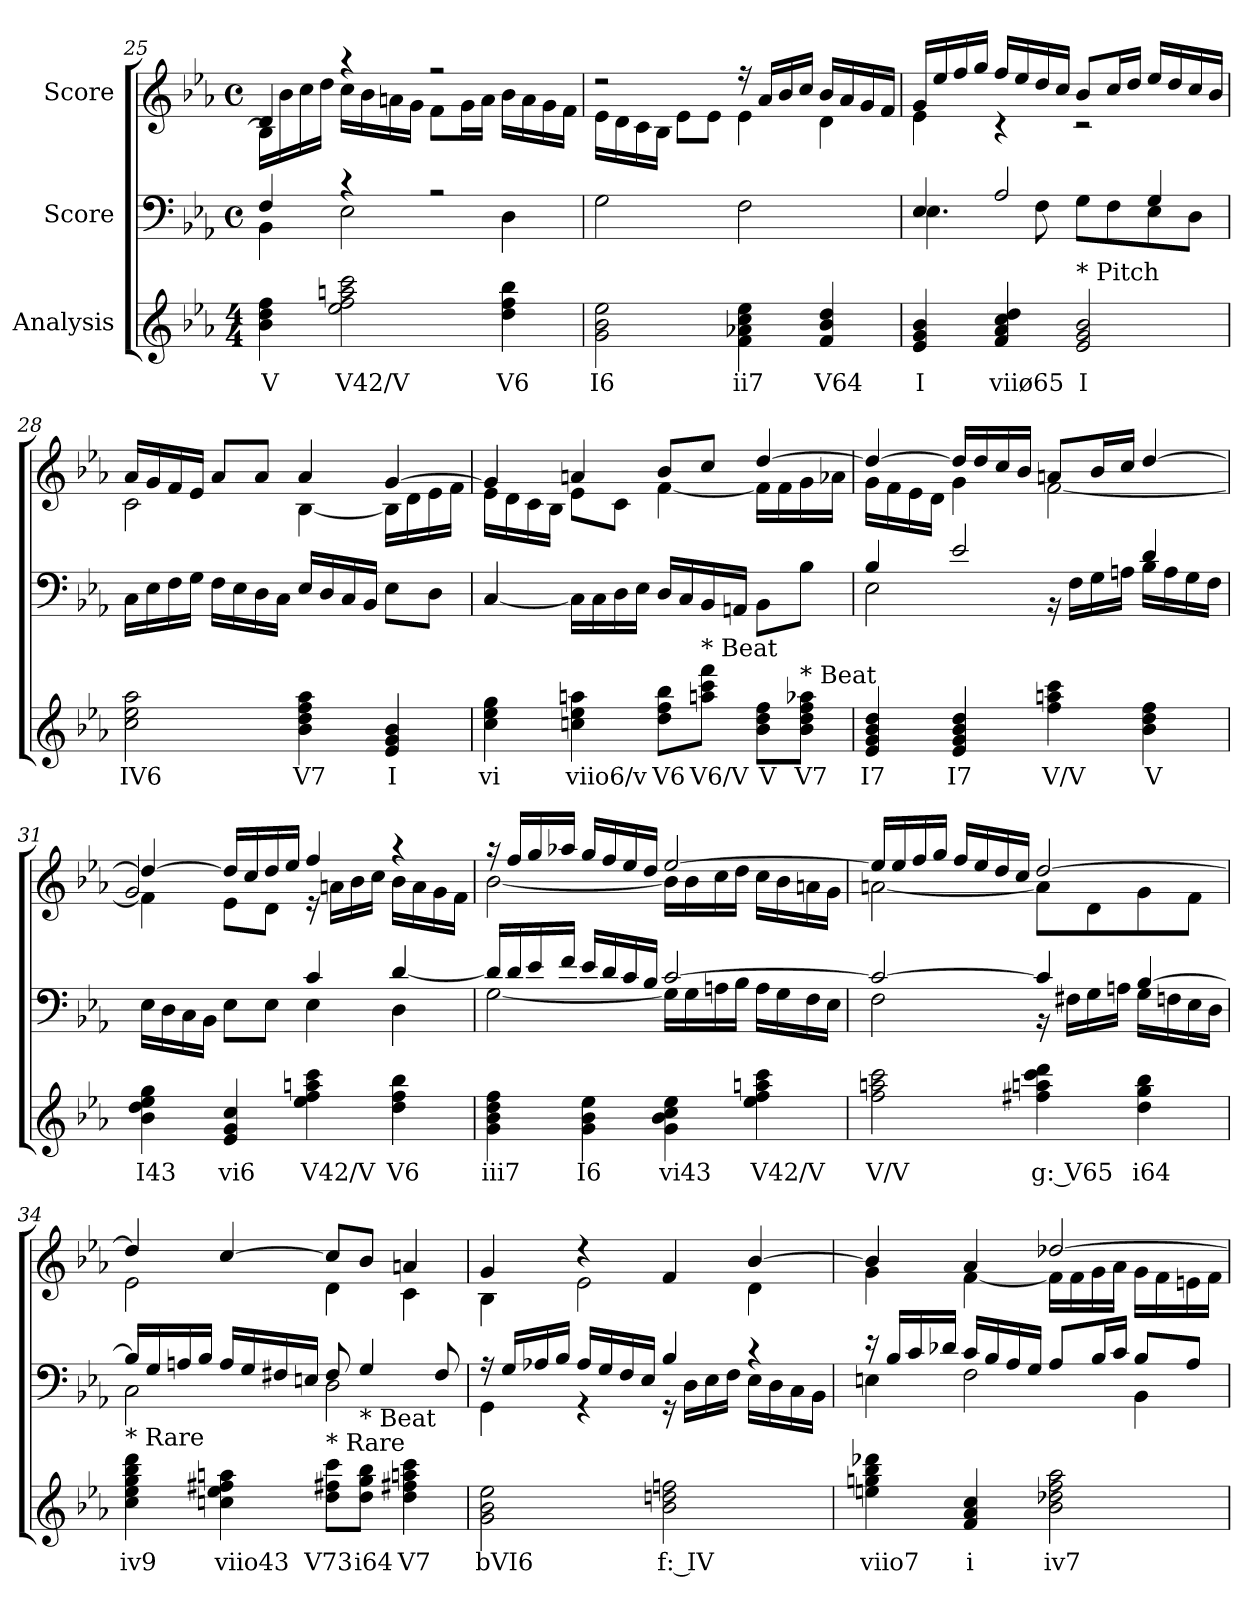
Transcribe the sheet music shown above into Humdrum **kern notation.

**kern	**text	**kern	**kern
*part3	*part3	*part2	*part1
*staff3	*staff3	*staff2	*staff1
*I"Analysis	*	*I"Score	*I"Score
*	*	*clefF4	*clefG2
*k[b-e-a-]	*	*k[b-e-a-]	*k[b-e-a-]
*M4/4	*	*M4/4	*M4/4
*	*	*met(c)	*met(c)
=25	=25	=25	=25
*	*	*^	*^
4b- 4dd 4ff	V	4F/	4BB-\	4d/	16B-\LL]
.	.	.	.	.	16b-\
.	.	.	.	.	16cc\
.	.	.	.	.	16dd\JJ
2ee- 2ff 2aan 2ccc	V42/V	4r	2E-\	4r	16cc\LL
.	.	.	.	.	16b-\
.	.	.	.	.	16an\
.	.	.	.	.	16g\JJ
.	.	2r	.	2r	8f\L
.	.	.	.	.	16g\L
.	.	.	.	.	16a\JJ
4dd 4ff 4bb-	V6	.	4D\	.	16b-\LL
.	.	.	.	.	16a\
.	.	.	.	.	16g\
.	.	.	.	.	16f\JJ
*	*	*v	*v	*	*
=26	=26	=26	=26	=26
2g 2b- 2ee-	I6	2G\	2r	16e-\LL
.	.	.	.	16d\
.	.	.	.	16c\
.	.	.	.	16B-\JJ
.	.	.	.	8e-\L
.	.	.	.	8e-\J
4f 4a-X 4cc 4ee-	ii7	2F\	16r	4e-\
.	.	.	16a-/LL	.
.	.	.	16b-/	.
.	.	.	16cc/JJ	.
4f 4b- 4dd	V64	.	16b-/LL	4d\
.	.	.	16a-/	.
.	.	.	16g/	.
.	.	.	16f/JJ	.
!!LO:PB:g=z	!!
=27	=27	=27	=27	=27
*	*	*^	*	*
4e- 4g 4b-	I	4E-/	4.E-\	16g/LL	4e-\
.	.	.	.	16ee-/	.
.	.	.	.	16ff/	.
.	.	.	.	16gg/JJ	.
4f 4a- 4cc 4dd	viiø65	2A-/	.	16ff/LL	4r
.	.	.	.	16ee-/	.
.	.	.	8F\	16dd/	.
.	.	.	.	16cc/JJ	.
!LO:TX:t=* Pitch	!	!	!	!	!
2e- 2g 2b-	I	.	8G\L	8b-/L	2r
.	.	.	8F\	16cc/L	.
.	.	.	.	16dd/JJ	.
.	.	4G/	8E-\	16ee-/LL	.
.	.	.	.	16dd/	.
.	.	.	8D\J	16cc/	.
.	.	.	.	16b-/JJ	.
*	*	*v	*v	*	*
=28	=28	=28	=28	=28
2cc 2ee- 2aa-	IV6	16C\LL	16a-/LL	2c\
.	.	16E-\	16g/	.
.	.	16F\	16f/	.
.	.	16G\JJ	16e-/JJ	.
.	.	16F\LL	8a-/L	.
.	.	16E-\	.	.
.	.	16D\	8a-/J	.
.	.	16C\JJ	.	.
4b- 4dd 4ff 4aa-	V7	16E-/LL	4a-/	[4B-\
.	.	16D/	.	.
.	.	16C/	.	.
.	.	16BB-/JJ	.	.
4e- 4g 4b-	I	8E-\L	[4g/	16B-\LL]
.	.	.	.	16d\
.	.	8D\J	.	16e-\
.	.	.	.	16f\JJ
=29	=29	=29	=29	=29
4cc 4ee- 4gg	vi	[4C/	4g/]	16e-\LL
.	.	.	.	16d\
.	.	.	.	16c\
.	.	.	.	16B-\JJ
4ccn 4ee- 4aan	viio6/v	16C\LL]	4an/	8e-\L
.	.	16C\	.	.
.	.	16D\	.	8c\J
.	.	16E-\JJ	.	.
8dd 8ff 8bb-L	V6	16D/LL	8b-/L	[4f\
.	.	16C/	.	.
!LO:TX:t=* Beat	!	!	!	!
8aan 8ccc 8fffJ	V6/V	16BB-/	8cc/J	.
.	.	16AAn/JJ	.	.
8b- 8dd 8ffL	V	8BB-\L	[4dd/	16f\LL]
.	.	.	.	16f\
!LO:TX:t=* Beat	!	!	!	!
8b- 8dd 8ff 8aa-XJ	V7	8B-\J	.	16g\
.	.	.	.	16a-X\JJ
!!LO:LB:g=z	!!
=30	=30	=30	=30	=30
*	*	*^	*	*
4e- 4g 4b- 4dd	I7	4B-/	2E-\	4dd/_	16g\LL
.	.	.	.	.	16f\
.	.	.	.	.	16e-\
.	.	.	.	.	16d\JJ
4e- 4g 4b- 4dd	I7	2e-/	.	16dd/LL]	4g\
.	.	.	.	16dd/	.
.	.	.	.	16cc/	.
.	.	.	.	16b-/JJ	.
4ff 4aan 4ccc	V/V	.	16r	8an/L	[2f\
.	.	.	16F\LL	.	.
.	.	.	16G\	16b-/L	.
.	.	.	16An\JJ	16cc/JJ	.
4b- 4dd 4ff	V	4d/	16B-\LL	[4dd/	.
.	.	.	16A\	.	.
.	.	.	16G\	.	.
.	.	.	16F\JJ	.	.
*	*	*v	*v	*	*
*	*	*	*v	*v
=31	=31	=31	=31
*	*	*^	*^
*	*	*	*^	*	*^
4b- 4dd 4ee- 4gg	I43	2ryy	2ryy	16E-\LL	4dd/_	4f\]	2g/
.	.	.	.	16D\	.	.	.
.	.	.	.	16C\	.	.	.
.	.	.	.	16BB-\JJ	.	.	.
4e- 4g 4cc	vi6	.	.	8E-\L	16dd/LL]	8e-\L	.
.	.	.	.	.	16cc/	.	.
.	.	.	.	8E-\J	16dd/	8d\J	.
.	.	.	.	.	16ee-/JJ	.	.
4ee- 4ff 4aan 4ccc	V42/V	2ryy	4c/	4E-\	4ff/	2ryy	16r
.	.	.	.	.	.	.	16an\LL
.	.	.	.	.	.	.	16b-\
.	.	.	.	.	.	.	16cc\JJ
4dd 4ff 4bb-	V6	.	[4d/	4D\	4r	.	16b-\LL
.	.	.	.	.	.	.	16a\
.	.	.	.	.	.	.	16g\
.	.	.	.	.	.	.	16f\JJ
*	*	*v	*v	*v	*	*	*
*	*	*	*v	*v	*v
=32	=32	=32	=32
*	*	*^	*^
4g 4b- 4dd 4ff	iii7	16d/LL]	[2G\	16r	[2b-\
.	.	16d/	.	16ff/LL	.
.	.	16e-/	.	16gg/	.
.	.	16f/JJ	.	16aa-X/JJ	.
4g 4b- 4ee-	I6	16e-/LL	.	16gg/LL	.
.	.	16d/	.	16ff/	.
.	.	16c/	.	16ee-/	.
.	.	16B-/JJ	.	16dd/JJ	.
4g 4b- 4cc 4ee-	vi43	[2c/	16G\LL]	[2ee-/	16b-\LL]
.	.	.	16G\	.	16b-\
.	.	.	16An\	.	16cc\
.	.	.	16B-\JJ	.	16dd\JJ
4ee- 4ff 4aan 4ccc	V42/V	.	16A\LL	.	16cc\LL
.	.	.	16G\	.	16b-\
.	.	.	16F\	.	16an\
.	.	.	16E-\JJ	.	16g\JJ
!!LO:LB:g=z	!!
=33	=33	=33	=33	=33	=33
2ff 2aan 2ccc	V/V	2c/_	2F\	16ee-/LL]	[2an\
.	.	.	.	16ee-/	.
.	.	.	.	16ff/	.
.	.	.	.	16gg/JJ	.
.	.	.	.	16ff/LL	.
.	.	.	.	16ee-/	.
.	.	.	.	16dd/	.
.	.	.	.	16cc/JJ	.
4ff#X 4aan 4ccc 4ddd	g: V65	4c/]	16r	[2dd/	8a\L]
.	.	.	16F#X\LL	.	.
.	.	.	16G\	.	8d\
.	.	.	16An\JJ	.	.
4dd 4gg 4bb-	i64	[4B-/	16G\LL	.	8g\
.	.	.	16Fn\	.	.
.	.	.	16E-\	.	8f\J
.	.	.	16D\JJ	.	.
=34	=34	=34	=34	=34	=34
!LO:TX:t=* Rare	!	!	!	!	!
4cc 4ee- 4gg 4bb- 4ddd	iv9	16B-/LL]	2C\	4dd/]	2e-\
.	.	16G/	.	.	.
.	.	16An/	.	.	.
.	.	16B-/JJ	.	.	.
4ccn 4ee- 4ff#X 4aan	viio43	16A/LL	.	[4cc/	.
.	.	16G/	.	.	.
.	.	16F#X/	.	.	.
.	.	16En/JJ	.	.	.
!LO:TX:t=* Rare	!	!	!	!	!
8dd 8ff#X 8cccL	V73	8F#/	2D\	8cc/L]	4d\
!LO:TX:t=* Beat	!	!	!	!	!
8dd 8gg 8bb-J	i64	4G/	.	8b-/J	.
4dd 4ff#X 4aan 4ccc	V7	.	.	4an/	4c\
.	.	8F#/	.	.	.
=35	=35	=35	=35	=35	=35
2g 2b- 2ee-	bVI6	16r	4GG\	4g/	4B-\
.	.	16G/LL	.	.	.
.	.	16A-X/	.	.	.
.	.	16B-/JJ	.	.	.
.	.	16A-/LL	4r	4r	2e-\
.	.	16G/	.	.	.
.	.	16F/	.	.	.
.	.	16E-/JJ	.	.	.
2b- 2ddn 2ffn	f: IV	4B-/	16r	4f/	.
.	.	.	16D\LL	.	.
.	.	.	16E-\	.	.
.	.	.	16F\JJ	.	.
.	.	4r	16E-\LL	[4b-/	4d\
.	.	.	16D\	.	.
.	.	.	16C\	.	.
.	.	.	16BB-\JJ	.	.
!!LO:LB:g=z	!!
=36	=36	=36	=36	=36	=36
4een 4ggn 4bb- 4ddd-X	viio7	16r	4En\	4b-/]	4g\
.	.	16B-/LL	.	.	.
.	.	16c/	.	.	.
.	.	16d-X/JJ	.	.	.
4f 4a- 4cc	i	16c/LL	2F\	4a-/	[4f\
.	.	16B-/	.	.	.
.	.	16A-/	.	.	.
.	.	16G/JJ	.	.	.
2b- 2dd-X 2ff 2aa-	iv7	8A-/L	.	[2dd-X/	16f\LL]
.	.	.	.	.	16f\
.	.	16B-/L	.	.	16g\
.	.	16c/JJ	.	.	16a-\JJ
.	.	8B-/L	4BB-\	.	16g\LL
.	.	.	.	.	16f\
.	.	8A-/J	.	.	16en\
.	.	.	.	.	16f\JJ
*	*	*v	*v	*	*
*	*	*	*v	*v
=	=	=	=
*-	*-	*-	*-
